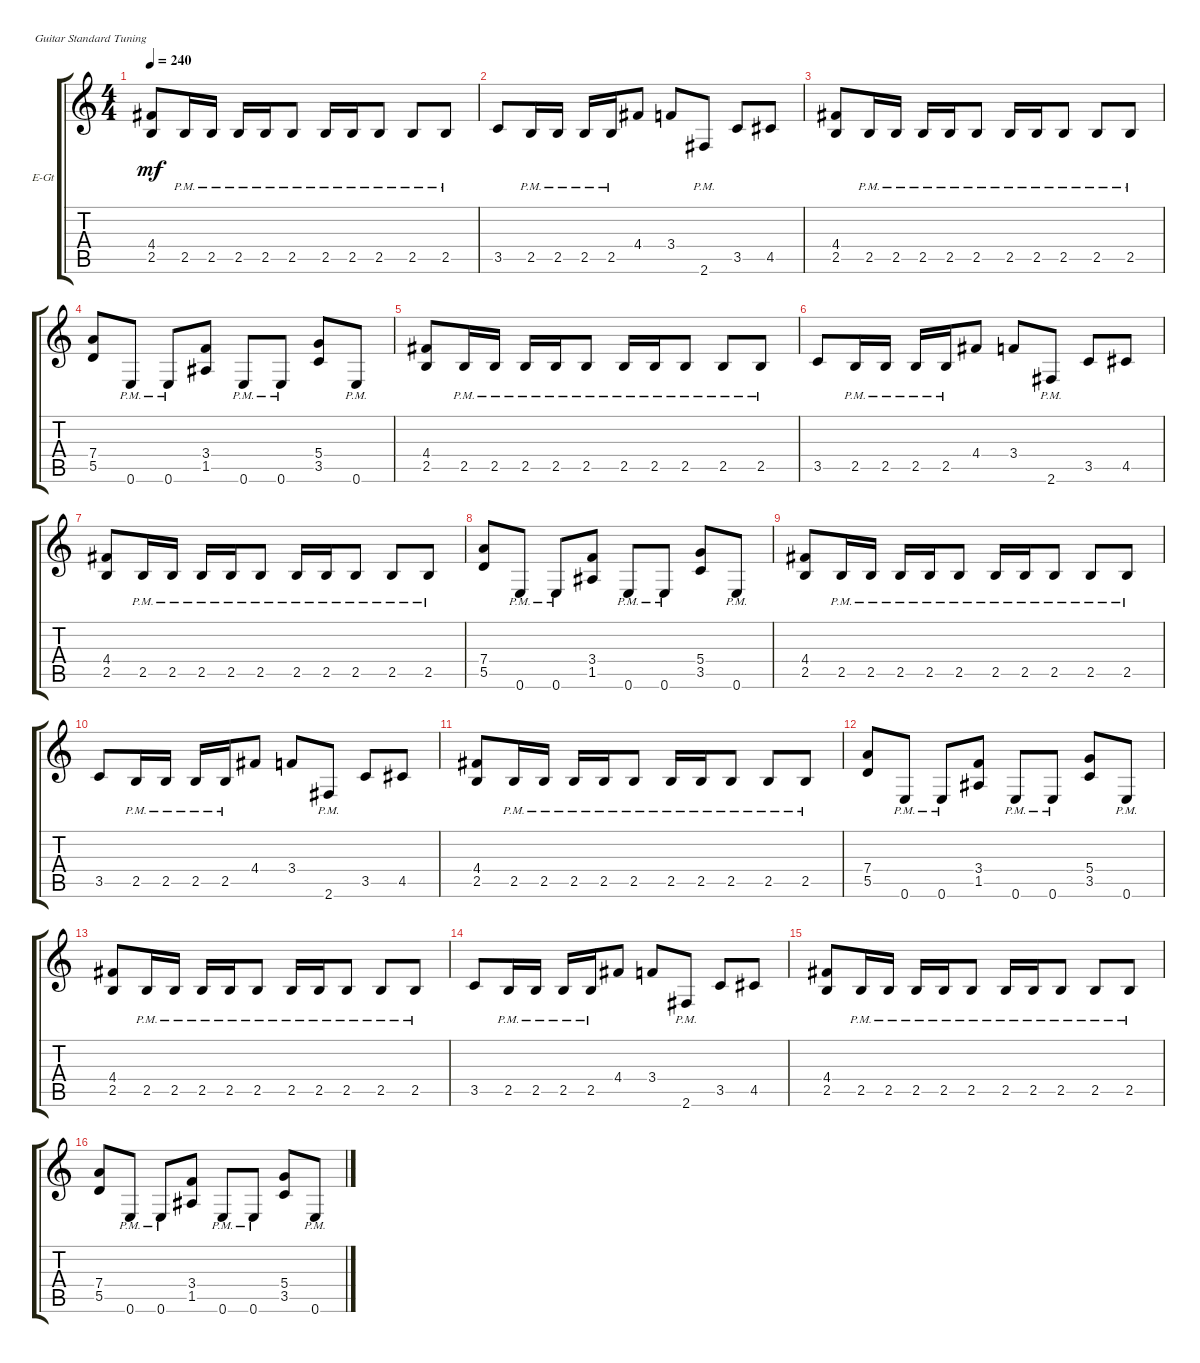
\defaultSystemsLayout 4
\bracketExtendMode groupsimilarinstruments
\firstSystemTrackNameOrientation horizontal
\otherSystemsTrackNameOrientation horizontal
\track ("Electric Guitar" "E-Gt") {instrument electricguitarclean}
\staff {score tabs}
\tuning (E4 B3 G3 D3 A2 E2)
\ts (4 4)
\tempo 240
\clef g2
\ks c
(2.5 4.4).8{dy mf} 2.5{pm}.16 2.5{pm}.16 2.5{pm}.16 2.5{pm}.16 2.5{pm}.8 2.5{pm}.16 2.5{pm}.16 2.5{pm}.8 2.5{pm}.8 2.5{pm}.8 |
3.5.8 2.5{pm}.16 2.5{pm}.16 2.5{pm}.16 2.5{pm}.16 4.4.8 3.4.8 2.6{pm}.8 3.5.8 4.5.8 |
(2.5 4.4).8 2.5{pm}.16 2.5{pm}.16 2.5{pm}.16 2.5{pm}.16 2.5{pm}.8 2.5{pm}.16 2.5{pm}.16 2.5{pm}.8 2.5{pm}.8 2.5{pm}.8 |
(5.5 7.4).8 0.6{pm}.8 0.6{pm}.8 (1.5 3.4).8 0.6{pm}.8 0.6{pm}.8 (3.5 5.4).8 0.6{pm}.8 |
(2.5 4.4).8 2.5{pm}.16 2.5{pm}.16 2.5{pm}.16 2.5{pm}.16 2.5{pm}.8 2.5{pm}.16 2.5{pm}.16 2.5{pm}.8 2.5{pm}.8 2.5{pm}.8 |
3.5.8 2.5{pm}.16 2.5{pm}.16 2.5{pm}.16 2.5{pm}.16 4.4.8 3.4.8 2.6{pm}.8 3.5.8 4.5.8 |
(2.5 4.4).8 2.5{pm}.16 2.5{pm}.16 2.5{pm}.16 2.5{pm}.16 2.5{pm}.8 2.5{pm}.16 2.5{pm}.16 2.5{pm}.8 2.5{pm}.8 2.5{pm}.8 |
(5.5 7.4).8 0.6{pm}.8 0.6{pm}.8 (1.5 3.4).8 0.6{pm}.8 0.6{pm}.8 (3.5 5.4).8 0.6{pm}.8 |
(2.5 4.4).8 2.5{pm}.16 2.5{pm}.16 2.5{pm}.16 2.5{pm}.16 2.5{pm}.8 2.5{pm}.16 2.5{pm}.16 2.5{pm}.8 2.5{pm}.8 2.5{pm}.8 |
3.5.8 2.5{pm}.16 2.5{pm}.16 2.5{pm}.16 2.5{pm}.16 4.4.8 3.4.8 2.6{pm}.8 3.5.8 4.5.8 |
(2.5 4.4).8 2.5{pm}.16 2.5{pm}.16 2.5{pm}.16 2.5{pm}.16 2.5{pm}.8 2.5{pm}.16 2.5{pm}.16 2.5{pm}.8 2.5{pm}.8 2.5{pm}.8 |
(5.5 7.4).8 0.6{pm}.8 0.6{pm}.8 (1.5 3.4).8 0.6{pm}.8 0.6{pm}.8 (3.5 5.4).8 0.6{pm}.8 |
(2.5 4.4).8 2.5{pm}.16 2.5{pm}.16 2.5{pm}.16 2.5{pm}.16 2.5{pm}.8 2.5{pm}.16 2.5{pm}.16 2.5{pm}.8 2.5{pm}.8 2.5{pm}.8 |
3.5.8 2.5{pm}.16 2.5{pm}.16 2.5{pm}.16 2.5{pm}.16 4.4.8 3.4.8 2.6{pm}.8 3.5.8 4.5.8 |
(2.5 4.4).8 2.5{pm}.16 2.5{pm}.16 2.5{pm}.16 2.5{pm}.16 2.5{pm}.8 2.5{pm}.16 2.5{pm}.16 2.5{pm}.8 2.5{pm}.8 2.5{pm}.8 |
(5.5 7.4).8 0.6{pm}.8 0.6{pm}.8 (1.5 3.4).8 0.6{pm}.8 0.6{pm}.8 (3.5 5.4).8 0.6{pm}.8
